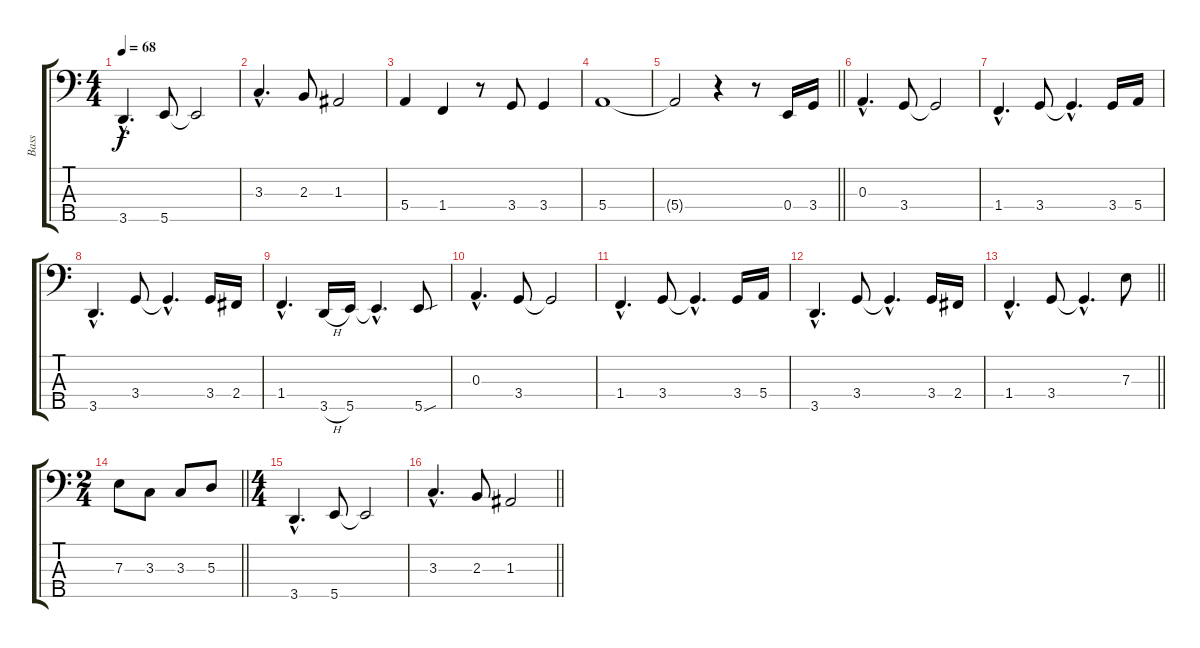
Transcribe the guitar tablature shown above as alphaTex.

\track ("Bass" "Bass") {instrument electricbasspick}
\staff {score tabs}
\tuning (G2 D2 A1 E1 B0) {hide}
\ts (4 4)
\tempo 68
\clef f4
\ks c
3.5{hac}.4{d dy f} 5.5.8 5.5{t}.2 |
3.3{hac}.4{d} 2.3.8 1.3.2 |
5.4.4 1.4.4 r.8 3.4.8 3.4.4 |
5.4.1 |
\barLineRight lightlight
5.4{t}.2 r.4 r.8 0.4.16 3.4.16 |
0.3{hac}.4{d} 3.4.8 3.4{t}.2 |
1.4{hac}.4{d} 3.4.8 3.4{hac t}.4{d} 3.4.16 5.4.16 |
3.5{hac}.4{d} 3.4.8 3.4{hac t}.4{d} 3.4.16 2.4.16 |
1.4{hac}.4{d} 3.5{h}.16 5.5.16 5.5{hac t}.4{d} 5.5{sou}.8 |
0.3{hac}.4{d} 3.4.8 3.4{t}.2 |
1.4{hac}.4{d} 3.4.8 3.4{hac t}.4{d} 3.4.16 5.4.16 |
3.5{hac}.4{d} 3.4.8 3.4{hac t}.4{d} 3.4.16 2.4.16 |
\barLineRight lightlight
1.4{hac}.4{d} 3.4.8 3.4{hac t}.4{d} 7.3.8 |
\ts (2 4)
\barLineRight lightlight
7.3.8 3.3.8 3.3.8 5.3.8 |
\ts (4 4)
3.5{hac}.4{d} 5.5.8 5.5{t}.2 |
\barLineRight lightlight
3.3{hac}.4{d} 2.3.8 1.3.2
